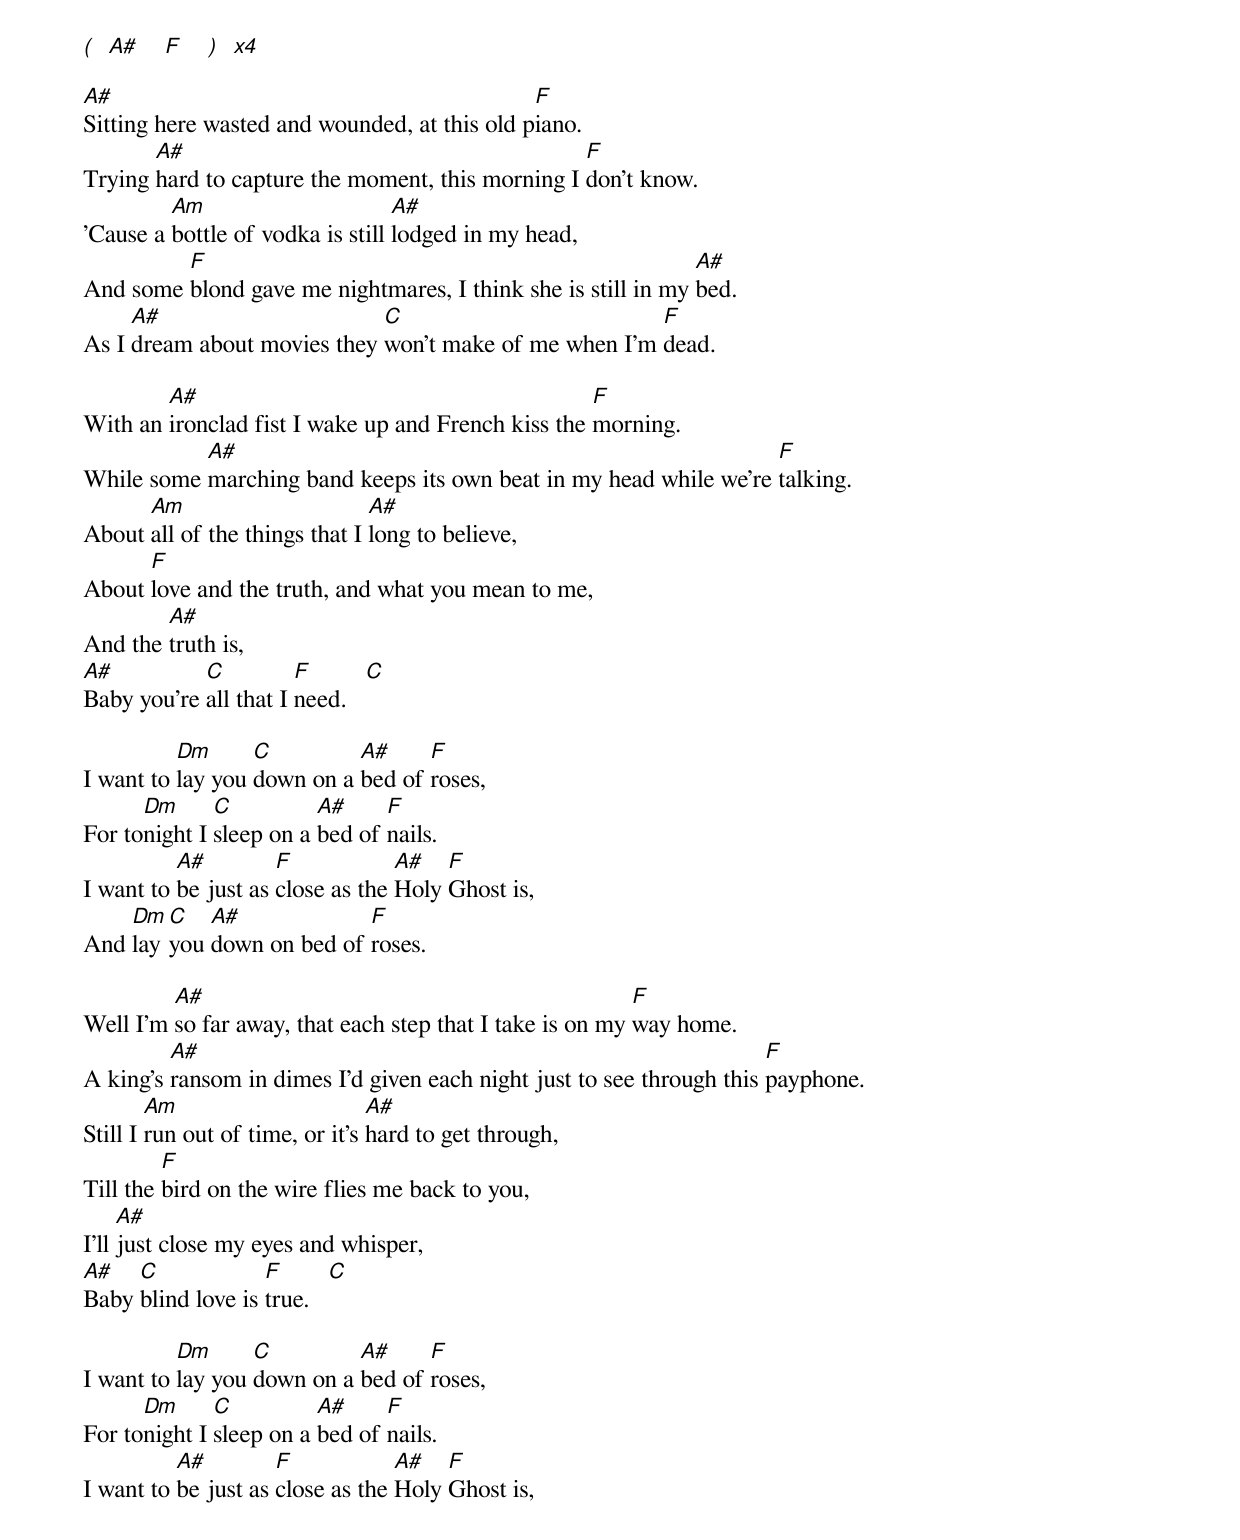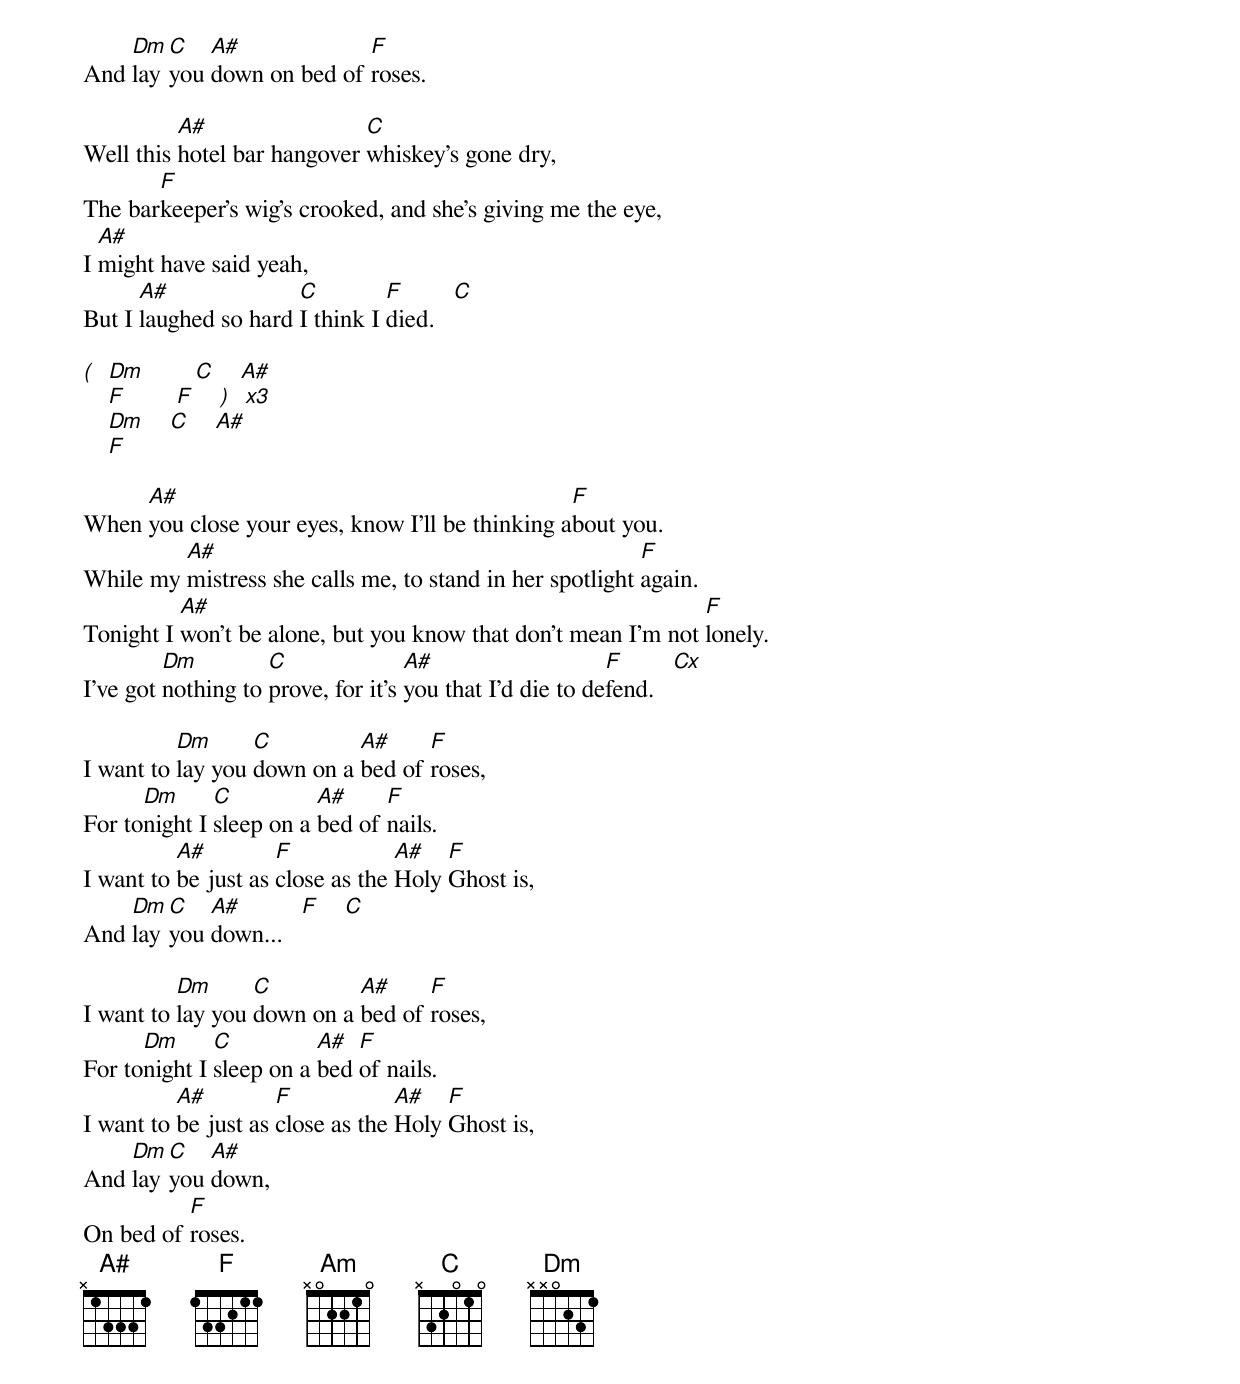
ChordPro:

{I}
[(]  [A#]    [F]    [)]  [x4]

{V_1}
[A#]Sitting here wasted and wounded, at this old p[F]iano.
Trying [A#]hard to capture the moment, this morning I [F]don't know.
'Cause a [Am]bottle of vodka is still [A#]lodged in my head,
And some [F]blond gave me nightmares, I think she is still in my [A#]bed.
As I [A#]dream about movies they [C]won't make of me when I'm [F]dead.

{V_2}
With an [A#]ironclad fist I wake up and French kiss the [F]morning.
While some [A#]marching band keeps its own beat in my head while we're [F]talking.
About [Am]all of the things that I [A#]long to believe,
About [F]love and the truth, and what you mean to me,
And the [A#]truth is,
[A#]Baby you're [C]all that I [F]need.   [C]

{C}
I want to [Dm]lay you [C]down on a [A#]bed of [F]roses,
For to[Dm]night I [C]sleep on a [A#]bed of [F]nails.
I want to [A#]be just as [F]close as the [A#]Holy [F]Ghost is,
And [Dm]lay [C]you [A#]down on bed of [F]roses.

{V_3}
Well I'm [A#]so far away, that each step that I take is on my [F]way home.
A king's [A#]ransom in dimes I'd given each night just to see through this [F]payphone.
Still I [Am]run out of time, or it's [A#]hard to get through,
Till the [F]bird on the wire flies me back to you,
I'll [A#]just close my eyes and whisper,
[A#]Baby [C]blind love is [F]true.   [C]

{C}
I want to [Dm]lay you [C]down on a [A#]bed of [F]roses,
For to[Dm]night I [C]sleep on a [A#]bed of [F]nails.
I want to [A#]be just as [F]close as the [A#]Holy [F]Ghost is,
And [Dm]lay [C]you [A#]down on bed of [F]roses.

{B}
Well this [A#]hotel bar hangover [C]whiskey's gone dry,
The bar[F]keeper's wig's crooked, and she's giving me the eye,
I [A#]might have said yeah,
But I [A#]laughed so hard [C]I think I [F]died.   [C]

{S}
[(]  [Dm]        [C]    [A#]
    [F]        [F]    [)]  [x3]
    [Dm]    [C]    [A#]
    [F]

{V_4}
When [A#]you close your eyes, know I'll be thinking a[F]bout you.
While my [A#]mistress she calls me, to stand in her spotlight [F]again.
Tonight I [A#]won't be alone, but you know that don't mean I'm not [F]lonely.
I've got [Dm]nothing to [C]prove, for it's [A#]you that I'd die to de[F]fend.   [Cx]

{C}
I want to [Dm]lay you [C]down on a [A#]bed of [F]roses,
For to[Dm]night I [C]sleep on a [A#]bed of [F]nails.
I want to [A#]be just as [F]close as the [A#]Holy [F]Ghost is,
And [Dm]lay [C]you [A#]down...   [F]    [C]

{C}
I want to [Dm]lay you [C]down on a [A#]bed of [F]roses,
For to[Dm]night I [C]sleep on a [A#]bed [F]of nails.
I want to [A#]be just as [F]close as the [A#]Holy [F]Ghost is,
And [Dm]lay [C]you [A#]down,
On bed of [F]roses.
